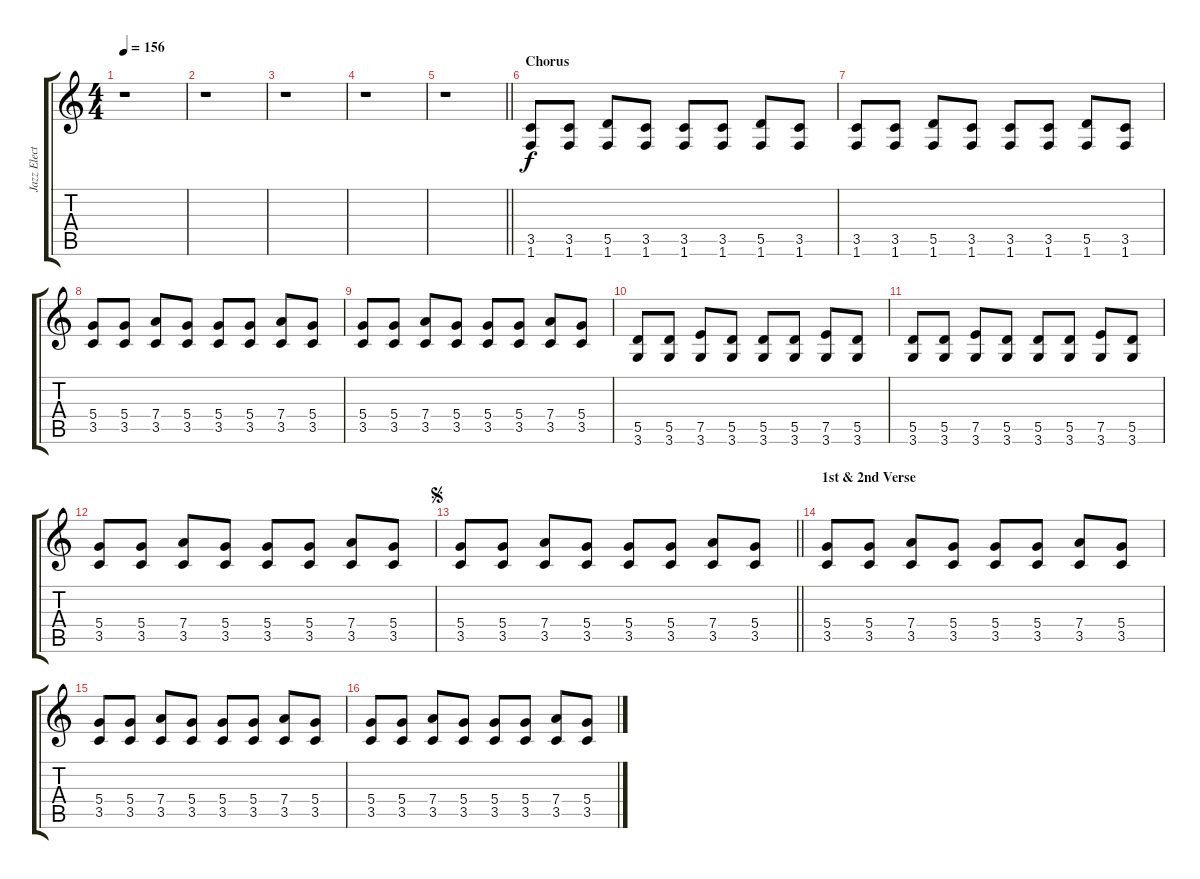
\track ("Jazz Electric" "Jazz Elect") {instrument electricguitarjazz}
\staff {score tabs}
\tuning (E4 B3 G3 D3 A2 E2) {hide}
\ts (4 4)
\tempo 156
\clef g2
\ks c
r.1{dy f instrument electricguitarjazz} |
r.1 |
r.1 |
r.1 |
\barLineRight lightlight
r.1 |
\section ("" "Chorus")
(3.5 1.6).8 (3.5 1.6).8 (5.5 1.6).8 (3.5 1.6).8 (3.5 1.6).8 (3.5 1.6).8 (5.5 1.6).8 (3.5 1.6).8 |
(3.5 1.6).8 (3.5 1.6).8 (5.5 1.6).8 (3.5 1.6).8 (3.5 1.6).8 (3.5 1.6).8 (5.5 1.6).8 (3.5 1.6).8 |
(5.4 3.5).8 (5.4 3.5).8 (7.4 3.5).8 (5.4 3.5).8 (5.4 3.5).8 (5.4 3.5).8 (7.4 3.5).8 (5.4 3.5).8 |
(5.4 3.5).8 (5.4 3.5).8 (7.4 3.5).8 (5.4 3.5).8 (5.4 3.5).8 (5.4 3.5).8 (7.4 3.5).8 (5.4 3.5).8 |
(5.5 3.6).8 (5.5 3.6).8 (7.5 3.6).8 (5.5 3.6).8 (5.5 3.6).8 (5.5 3.6).8 (7.5 3.6).8 (5.5 3.6).8 |
(5.5 3.6).8 (5.5 3.6).8 (7.5 3.6).8 (5.5 3.6).8 (5.5 3.6).8 (5.5 3.6).8 (7.5 3.6).8 (5.5 3.6).8 |
(5.4 3.5).8 (5.4 3.5).8 (7.4 3.5).8 (5.4 3.5).8 (5.4 3.5).8 (5.4 3.5).8 (7.4 3.5).8 (5.4 3.5).8 |
\jump segno
\barLineRight lightlight
(5.4 3.5).8 (5.4 3.5).8 (7.4 3.5).8 (5.4 3.5).8 (5.4 3.5).8 (5.4 3.5).8 (7.4 3.5).8 (5.4 3.5).8 |
\section ("" "1st & 2nd Verse")
(5.4 3.5).8 (5.4 3.5).8 (7.4 3.5).8 (5.4 3.5).8 (5.4 3.5).8 (5.4 3.5).8 (7.4 3.5).8 (5.4 3.5).8 |
(5.4 3.5).8 (5.4 3.5).8 (7.4 3.5).8 (5.4 3.5).8 (5.4 3.5).8 (5.4 3.5).8 (7.4 3.5).8 (5.4 3.5).8 |
(5.4 3.5).8 (5.4 3.5).8 (7.4 3.5).8 (5.4 3.5).8 (5.4 3.5).8 (5.4 3.5).8 (7.4 3.5).8 (5.4 3.5).8
